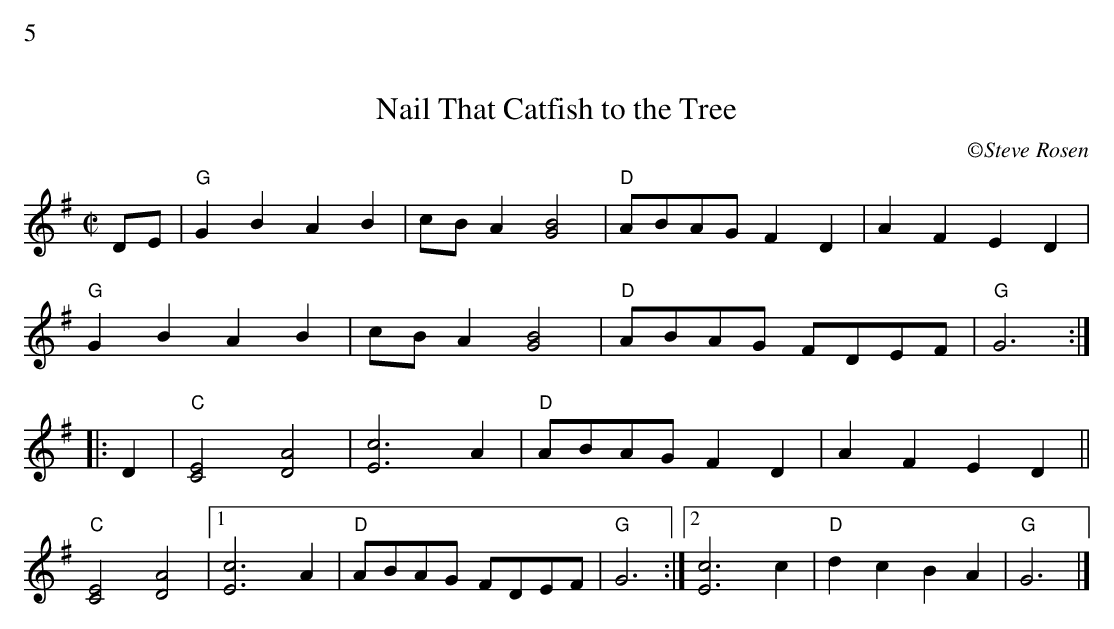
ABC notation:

X:1
%%text 5
T:Nail That Catfish to the Tree
C:©Steve Rosen
M:C|
L:1/8
K:G
DE|"G"G2 B2 A2 B2|cB A2 [B4G4]|"D"ABAG F2D2|A2F2 E2 D2|
"G"G2 B2 A2 B2|cB A2 [B4G4] |"D"ABAG FDEF|"G"G6:|
|:D2|"C"[C4E4] [A4D4]|[c6E6] A2|"D"ABAG F2D2|A2F2 E2 D2||
"C"[C4E4] [A4D4]|1[c6E6] A2|"D"ABAG FDEF|"G"G6 :|2[c6E6] c2|"D"d2 c2 B2 A2|"G"G6|]
